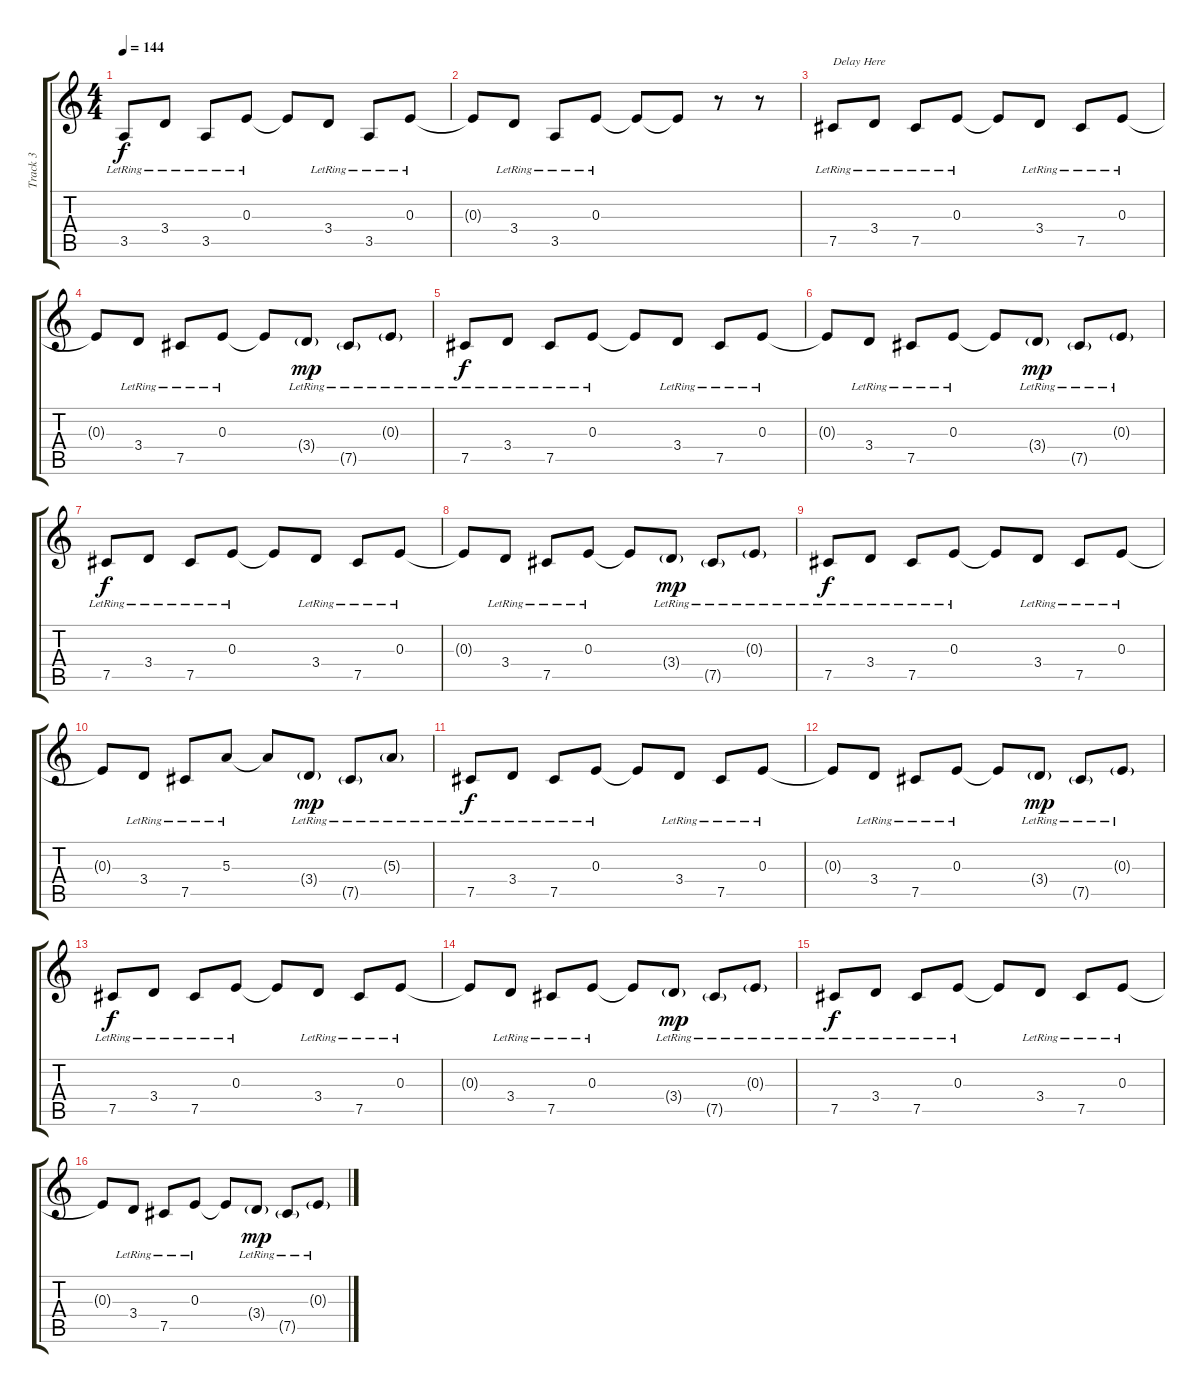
\track ("Track 3" "Track 3") {instrument distortionguitar}
\staff {score tabs}
\tuning (Db4 Ab3 E3 B2 Gb2 B1) {hide}
\ts (4 4)
\tempo 144
\clef g2
\ks c
3.5{lr}.8{dy f} 3.4{lr}.8 3.5{lr}.8 0.3{lr}.8 0.3{t}.8 3.4{lr}.8 3.5{lr}.8 0.3{lr}.8 |
0.3{t}.8 3.4{lr}.8 3.5{lr}.8 0.3{lr}.8 0.3{t}.8 0.3{t}.8 r.8 r.8 |
7.5{lr}.8{txt "Delay Here"} 3.4{lr}.8 7.5{lr}.8 0.3{lr}.8 0.3{t}.8 3.4{lr}.8 7.5{lr}.8 0.3{lr}.8 |
0.3{t}.8 3.4{lr}.8 7.5{lr}.8 0.3{lr}.8 0.3{t}.8 3.4{g lr}.8{dy mp} 7.5{g lr}.8 0.3{g lr}.8 |
7.5{lr}.8{dy f} 3.4{lr}.8 7.5{lr}.8 0.3{lr}.8 0.3{t}.8 3.4{lr}.8 7.5{lr}.8 0.3{lr}.8 |
0.3{t}.8 3.4{lr}.8 7.5{lr}.8 0.3{lr}.8 0.3{t}.8 3.4{g lr}.8{dy mp} 7.5{g lr}.8 0.3{g lr}.8 |
7.5{lr}.8{dy f} 3.4{lr}.8 7.5{lr}.8 0.3{lr}.8 0.3{t}.8 3.4{lr}.8 7.5{lr}.8 0.3{lr}.8 |
0.3{t}.8 3.4{lr}.8 7.5{lr}.8 0.3{lr}.8 0.3{t}.8 3.4{g lr}.8{dy mp} 7.5{g lr}.8 0.3{g lr}.8 |
7.5{lr}.8{dy f} 3.4{lr}.8 7.5{lr}.8 0.3{lr}.8 0.3{t}.8 3.4{lr}.8 7.5{lr}.8 0.3{lr}.8 |
0.3{t}.8 3.4{lr}.8 7.5{lr}.8 5.3{lr}.8 5.3{t}.8 3.4{g lr}.8{dy mp} 7.5{g lr}.8 5.3{g lr}.8 |
7.5{lr}.8{dy f} 3.4{lr}.8 7.5{lr}.8 0.3{lr}.8 0.3{t}.8 3.4{lr}.8 7.5{lr}.8 0.3{lr}.8 |
0.3{t}.8 3.4{lr}.8 7.5{lr}.8 0.3{lr}.8 0.3{t}.8 3.4{g lr}.8{dy mp} 7.5{g lr}.8 0.3{g lr}.8 |
7.5{lr}.8{dy f} 3.4{lr}.8 7.5{lr}.8 0.3{lr}.8 0.3{t}.8 3.4{lr}.8 7.5{lr}.8 0.3{lr}.8 |
0.3{t}.8 3.4{lr}.8 7.5{lr}.8 0.3{lr}.8 0.3{t}.8 3.4{g lr}.8{dy mp} 7.5{g lr}.8 0.3{g lr}.8 |
7.5{lr}.8{dy f} 3.4{lr}.8 7.5{lr}.8 0.3{lr}.8 0.3{t}.8 3.4{lr}.8 7.5{lr}.8 0.3{lr}.8 |
0.3{t}.8 3.4{lr}.8 7.5{lr}.8 0.3{lr}.8 0.3{t}.8 3.4{g lr}.8{dy mp} 7.5{g lr}.8 0.3{g lr}.8
